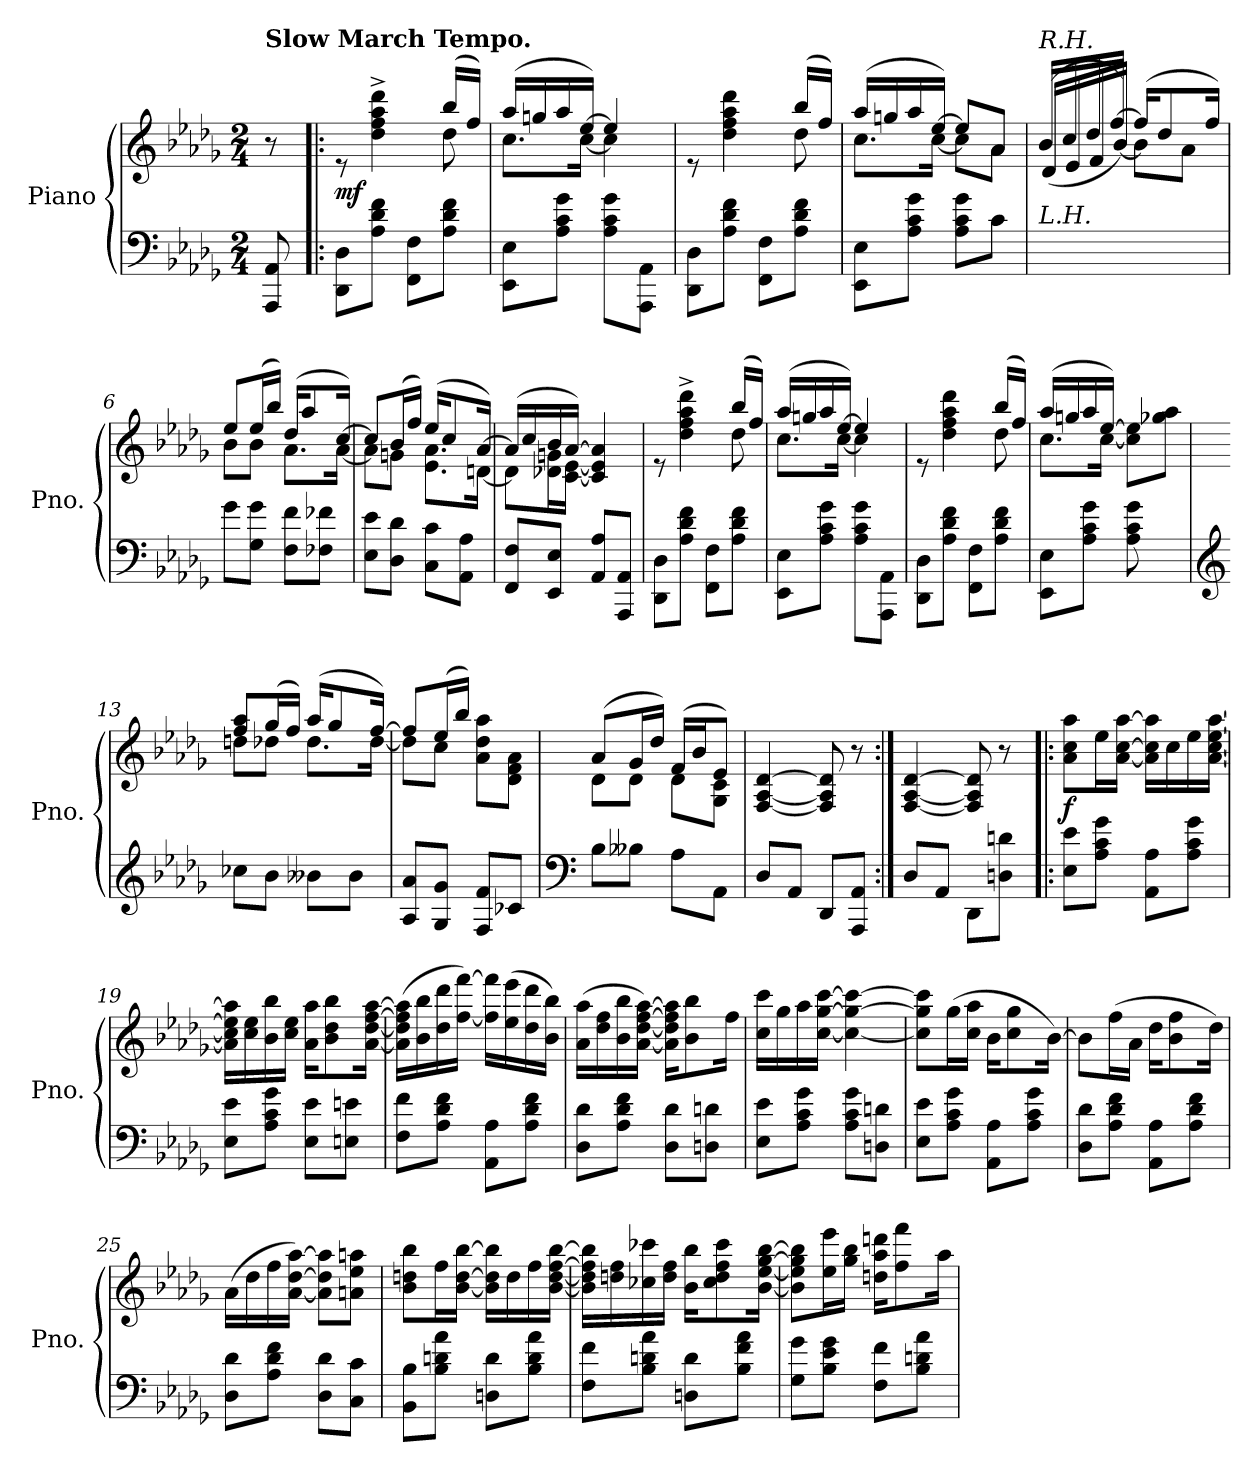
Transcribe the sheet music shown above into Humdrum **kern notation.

**kern	**kern	**dynam
*part1	*part1	*part1
*staff2	*staff1	*staff1/2
*I"Piano	*	*
*I'Pno.	*	*
*clefF4	*clefG2	*
*k[b-e-a-d-g-]	*k[b-e-a-d-g-]	*
*M2/4	*M2/4	*
*MM84	*MM84	*
=	=	=
!	!LO:TX:a:B:t=Slow March Tempo.	!
8AAA-/ 8AA-/	8r	.
=1!|:	=1!|:	=1!|:
*	*^	*
!	!	!	!LO:DY:b
8DD-\ 8D-\L	8re	4.ryy	mf
8A-\ 8d-\ 8f\J	4dd-\^ 4ff\^ 4aa-\^ 4ddd-\^	.	.
8FF\ 8F\L	.	.	.
8A-\ 8d-\ 8f\J	(>16bb-/LL	8dd-\	.
.	16ff/JJ)	.	.
=2	=2	=2	=2
8EE-\ 8E-\L	(>16aa-/LL	8.cc\L	.
.	16ggn/	.	.
8A-\ 8c\ 8g-\J	16aa-/	.	.
.	[16ee-/JJ)	[16cc\Jk	.
8A-\ 8c\ 8g-\L	4ee-/]	4cc\]	.
8AAA-\ 8AA-\J	.	.	.
=3	=3	=3	=3
8DD-\ 8D-\L	8re	4.ryy	.
8A-\ 8d-\ 8f\J	4dd-\ 4ff\ 4aa-\ 4ddd-\	.	.
8FF\ 8F\L	.	.	.
8A-\ 8d-\ 8f\J	(>16bb-/LL	8dd-\	.
.	16ff/JJ)	.	.
=4	=4	=4	=4
8EE-\ 8E-\L	(>16aa-/LL	8.cc\L	.
.	16ggn/	.	.
8A-\ 8c\ 8g-\J	16aa-/	.	.
.	[16ee-/JJ)	[16cc\Jk	.
8A-\ 8c\ 8g-\L	8ee-/L]	8cc\L]	.
8c\J	8a-/J	8a-\J	.
!!LO:LB:g=z	!!
=5	=5	=5	=5
!	!LO:TX:a:i:t=R.H.	!	!
!LO:TX:a:i:t=L.H.	!	!	!
2ryy	(>16b-/LL	(<16d-/LL	.
.	16cc/	16e-/	.
.	16dd-/	16f/	.
.	[16ff/JJ)	[16b-/JJ)	.
.	(>16ff/KL]	8b-\L]	.
.	8dd-/	.	.
.	.	8a-\J	.
.	16ff/Jk)	.	.
=6	=6	=6	=6
8g-\L	8ee-/L	8b-\L	.
8G-\ 8g-\J	(>16ee-/L	8b-\J	.
.	16bb-/JJ)	.	.
8F\ 8f\L	(>16dd-/KL	8.a-\L	.
.	8aa-/	.	.
8F-X\ 8f-X\J	.	.	.
.	[16cc/Jk)	[16a-\Jk	.
=7	=7	=7	=7
8E-\ 8e-\L	8cc/L]	8a-\L]	.
8D-\ 8d-\J	(>16b-/L	8gn\J	.
.	16ff/JJ)	.	.
8C\ 8c\L	(>16ee-/KL	8.e-\ 8.a-\L	.
.	8cc/	.	.
8AA-\ 8A-\J	.	.	.
.	[16a-/Jk)	[16dn\Jk	.
=8	=8	=8	=8
8FF/ 8F/L	(>16a-/LL]	8dn\L]	.
.	16cc/	.	.
8EE-/ 8E-/J	16b-/	16d-X\ 16gn\L	.
.	[16a-/JJ)	[16c\ [16e-\JJ	.
8AA-/ 8A-/L	4c/] 4e-/] 4a-/]	4ryy	.
8AAA-/ 8AA-/J	.	.	.
=9	=9	=9	=9
8DD-\ 8D-\L	8re	4.ryy	.
8A-\ 8d-\ 8f\J	4dd-\^ 4ff\^ 4aa-\^ 4ddd-\^	.	.
8FF\ 8F\L	.	.	.
8A-\ 8d-\ 8f\J	(>16bb-/LL	8dd-\	.
.	16ff/JJ)	.	.
!!LO:LB:g=z	!!
=10	=10	=10	=10
8EE-\ 8E-\L	(>16aa-/LL	8.cc\L	.
.	16ggn/	.	.
8A-\ 8c\ 8g-\J	16aa-/	.	.
.	[16ee-/JJ)	[16cc\Jk	.
8A-\ 8c\ 8g-\L	4ee-/]	4cc\]	.
8AAA-\ 8AA-\J	.	.	.
=11	=11	=11	=11
8DD-\ 8D-\L	8re	4.ryy	.
8A-\ 8d-\ 8f\J	4dd-\ 4ff\ 4aa-\ 4ddd-\	.	.
8FF\ 8F\L	.	.	.
8A-\ 8d-\ 8f\J	(>16bb-/LL	8dd-\	.
.	16ff/JJ)	.	.
=12	=12	=12	=12
*	*	*^	*
8EE-\ 8E-\L	(>16aa-/LL	8.cc\L	4.ryy	.
.	16ggn/	.	.	.
8A-\ 8c\ 8g-\J	16aa-/	.	.	.
.	[16ee-/JJ)	[16cc\Jk	.	.
8A-\ 8c\ 8g-\L	8cc\] 8ee-\]L	4ryy	.	.
8ryy	8gg-X\ 8aa-\J	.	8cc\ 8ee-\J	.
*	*v	*v	*v	*
=13	=13	=13
*clefG2	*	*
*	*^	*
8cc-X\L	8ff/ 8aa-/L	8ddn\L	.
8b-\J	(>16gg-/L	8dd-X\J	.
.	16ff/JJ)	.	.
8b--X\L	(>16aa-/KL	8.dd-\L	.
.	8gg-/	.	.
8b--\J	.	.	.
.	[16ff/Jk)	[16dd-\Jk	.
=14	=14	=14	=14
8A-/ 8a-/L	8ff/L]	8dd-\L]	.
8G-/ 8g-/J	(>16ee-/L	8cc\J	.
.	16bb-/JJ)	.	.
8F/ 8f/L	8a-\ 8dd-\ 8aa-\L	4ryy	.
8c-X/J	8d-\ 8f\ 8a-\J	.	.
!!LO:LB:g=z	!!
=15	=15	=15	=15
*clefF4	*	*	*
8B-\L	(>8a-/L	8d-\L	.
8B--X\J	16g-/L	8d-\J	.
.	16dd-/JJ)	.	.
8A-\L	(>16f/LL	8d-\L	.
.	16b-/J	.	.
8AA-\J	8e-/J)	8G-\ 8c\J	.
*	*v	*v	*
=16	=16	=16
8D-/L	[4F/ [4A-/ [4d-/	.
8AA-/J	.	.
8DD-/L	8F/] 8A-/] 8d-/]	.
8AAA-/ 8AA-/J	8r	.
=17:|!	=17:|!	=17:|!
8D-/L	[4F/ [4A-/ [4d-/	.
8AA-/J	.	.
8DD-\L	8F/] 8A-/] 8d-/]	.
8Dn\ 8dn\J	8r	.
=18!|:	=18!|:	=18!|:
!	!	!LO:DY:b
8E-\ 8e-\L	8a-\ 8cc\ 8aa-\L	f
8A-\ 8c\ 8g-\J	16ee-\L	.
.	[16a-\ [16cc\ [16aa-\JJ	.
8AA-\ 8A-\L	16a-\] 16cc\] 16aa-\]LL	.
.	16cc\	.
8A-\ 8c\ 8g-\J	16ee-\	.
.	[16a-\ [16cc\ [16ee-\ [16aa-\JJ	.
=19	=19	=19
8E-\ 8e-\L	16a-\] 16cc\] 16ee-\] 16aa-\]LL	.
.	16cc\ 16ee-\	.
8A-\ 8c\ 8g-\J	16b-\ 16bb-\	.
.	16cc\ 16ee-\JJ	.
8E-\ 8e-\L	16a-\ 16aa-\KL	.
.	8b-\ 8dd-\ 8bb-\	.
8En\ 8en\J	.	.
.	[16a-\ [16dd-\ [16ff\ [16aa-\Jk	.
!!LO:LB:g=z
=20	=20	=20
8F\ 8f\L	(>16a-\] 16dd-\] 16ff\] 16aa-\]LL	.
.	16b-\ 16bb-\	.
8A-\ 8d-\ 8f\J	16dd-\ 16ddd-\	.
.	[16ff\ [16fff\JJ)	.
8AA-\ 8A-\L	16ff\] 16fff\]LL	.
.	(>16ee-\ 16eee-\	.
8A-\ 8d-\ 8f\J	16dd-\ 16ddd-\	.
.	16b-\ 16bb-\JJ)	.
=21	=21	=21
8D-\ 8d-\L	(>16a-\ 16aa-\LL	.
.	16dd-\ 16ff\	.
8A-\ 8d-\ 8f\J	16b-\ 16bb-\	.
.	[16a-\ [16dd-\ [16ff\ [16aa-\JJ)	.
8D-\ 8d-\L	16a-\] 16dd-\] 16ff\] 16aa-\]KL	.
.	8b-\ 8bb-\	.
8Dn\ 8dn\J	.	.
.	16ff\Jk	.
=22	=22	=22
8E-\ 8e-\L	16cc\ 16ccc\LL	.
.	16gg-\	.
8A-\ 8c\ 8g-\J	16aa-\	.
.	[16cc\ [16gg-\ [16ccc\JJ	.
8A-\ 8c\ 8g-\L	4cc\_ 4gg-\_ 4ccc\_	.
8Dn\ 8dn\J	.	.
=23	=23	=23
8E-\ 8e-\L	8cc\] 8gg-\] 8ccc\]L	.
8A-\ 8c\ 8g-\J	(>16gg-\L	.
.	16cc\ 16aa-\JJ	.
8AA-\ 8A-\L	16b-\KL	.
.	8cc\ 8gg-\	.
8A-\ 8c\ 8g-\J	.	.
.	[16b-\Jk)	.
!!LO:PB:g=z
=24	=24	=24
8D-\ 8d-\L	8b-\L]	.
8A-\ 8d-\ 8f\J	(>16ff\L	.
.	16a-\JJ	.
8AA-\ 8A-\L	16dd-\KL	.
.	8b-\ 8ff\	.
8A-\ 8d-\ 8f\J	.	.
.	16dd-\Jk)	.
=25	=25	=25
8D-\ 8d-\L	(>16a-\LL	.
.	16dd-\	.
8A-\ 8d-\ 8f\J	16ff\	.
.	[16a-\ [16dd-\ [16aa-\JJ)	.
8D-\ 8d-\L	8a-\] 8dd-\] 8aa-\]L	.
8C\ 8c\J	8an\ 8ee-\ 8aan\J	.
=26	=26	=26
8BB-\ 8B-\L	8b-\ 8ddn\ 8bb-\L	.
8B-\ 8dn\ 8a-\J	16ff\L	.
.	[16b-\ [16dd\ [16bb-\JJ	.
8Dn\ 8d\L	16b-\] 16dd\] 16bb-\]LL	.
.	16dd\	.
8B-\ 8d\ 8a-\J	16ff\	.
.	[16b-\ [16dd\ [16ff\ [16bb-\JJ	.
=27	=27	=27
8F\ 8f\L	16b-\] 16ddn\] 16ff\] 16bb-\]LL	.
.	16dd\ 16ff\	.
8B-\ 8dn\ 8a-\J	16cc-X\ 16ccc-X\	.
.	16dd\ 16ff\JJ	.
8Dn\ 8d\L	16b-\ 16bb-\KL	.
.	8cc-\ 8dd\ 8ff\ 8ccc-\	.
8B-\ 8f\ 8a-\J	.	.
.	[16b-\ [16ee-\ [16gg-\ [16bb-\Jk	.
=28	=28	=28
8G-\ 8g-\L	8b-\] 8ee-\] 8gg-\] 8bb-\]L	.
8B-\ 8e-\ 8g-\J	16ee-\ 16eee-\L	.
.	16gg-\ 16bb-\JJ	.
8F\ 8f\L	16ddn\ 16aa-\ 16dddn\KL	.
.	8ff\ 8fff\	.
8B-\ 8dn\ 8a-\J	.	.
.	16aa-\Jk	.
=	=	=
*-	*-	*-
